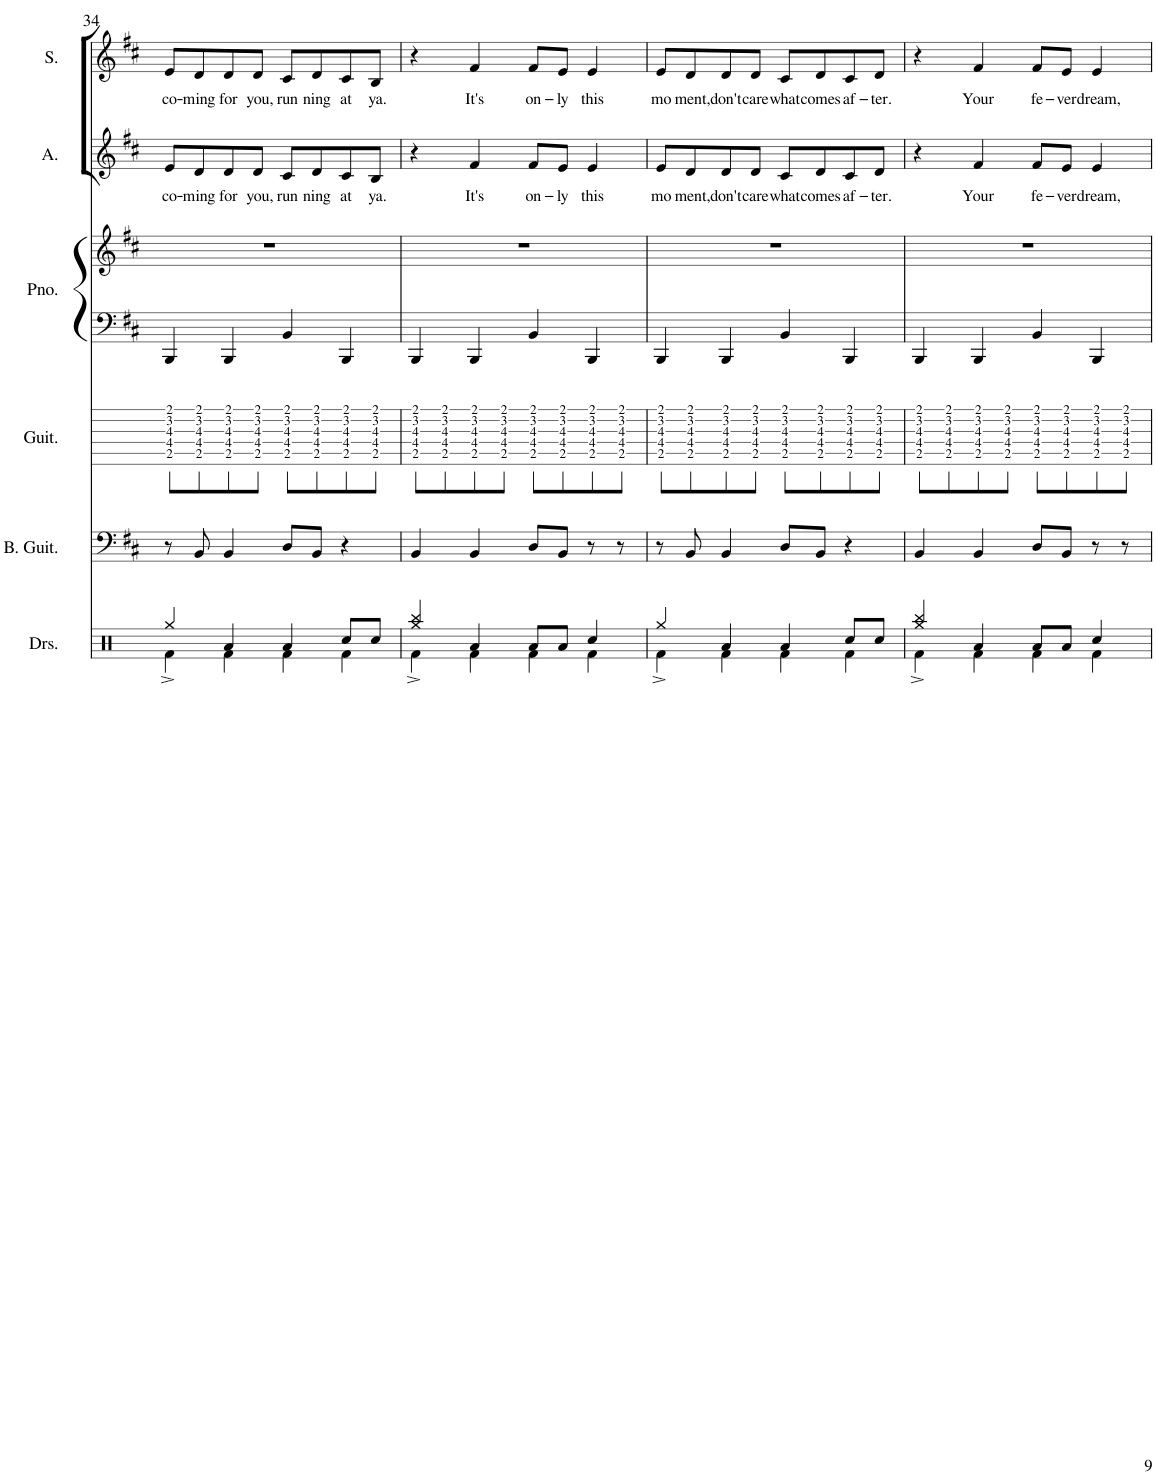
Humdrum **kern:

**kern	**kern	**kern	**kern	**text	**kern	**text
*part5	*part4	*part3	*part2	*part2	*part1	*part1
*staff5	*staff4	*staff3	*staff2	*staff2	*staff1	*staff1
*I"Bass Guitar	*I"Acoustic Guitar	*I"Piano	*I"Alto	*	*I"Soprano	*
*I'B. Guit.	*I'Guit.	*I'Pno.	*I'A.	*	*I'S.	*
!!LO:PB:g=z
*clefF4	*	*clefF4	*clefG2	*	*clefG2	*
*Trd7c12	*	*	*	*	*	*
*k[f#c#]	*k[f#c#]	*k[f#c#]	*k[f#c#]	*	*k[f#c#]	*
*M4/4	*M4/4	*M4/4	*M4/4	*	*M4/4	*
=34	=34	=34	=34	=34	=34	=34
!	!	!	!	!LO:LY:b	!	!LO:LY:b
8r	8BB\ 8F#\ 8B\ 8d\ 8f#\L	4BBB/	8e/L	co-	8e/L	co-
!	!	!	!	!LO:LY:b	!	!LO:LY:b
8BB/	8BB\ 8F#\ 8B\ 8d\ 8f#\	.	8d/	-ming	8d/	-ming
!	!	!	!	!LO:LY:b	!	!LO:LY:b
4BB/	8BB\ 8F#\ 8B\ 8d\ 8f#\	4BBB/	8d/	for	8d/	for
!	!	!	!	!LO:LY:b	!	!LO:LY:b
.	8BB\ 8F#\ 8B\ 8d\ 8f#\J	.	8d/J	you,	8d/J	you,
!	!	!	!	!LO:LY:b	!	!LO:LY:b
8D/L	8BB\ 8F#\ 8B\ 8d\ 8f#\L	4BB/	8c#/L	run-	8c#/L	run-
!	!	!	!	!LO:LY:b	!	!LO:LY:b
8BB/J	8BB\ 8F#\ 8B\ 8d\ 8f#\	.	8d/	-ning	8d/	-ning
!	!	!	!	!LO:LY:b	!	!LO:LY:b
4r	8BB\ 8F#\ 8B\ 8d\ 8f#\	4BBB/	8c#/	at	8c#/	at
!	!	!	!	!LO:LY:b	!	!LO:LY:b
.	8BB\ 8F#\ 8B\ 8d\ 8f#\J	.	8B/J	ya.	8B/J	ya.
=35	=35	=35	=35	=35	=35	=35
4BB/	8BB\ 8F#\ 8B\ 8d\ 8f#\L	4BBB/	4r	.	4r	.
.	8BB\ 8F#\ 8B\ 8d\ 8f#\	.	.	.	.	.
!	!	!	!	!LO:LY:b	!	!LO:LY:b
4BB/	8BB\ 8F#\ 8B\ 8d\ 8f#\	4BBB/	4f#/	It's	4f#/	It's
.	8BB\ 8F#\ 8B\ 8d\ 8f#\J	.	.	.	.	.
!	!	!	!	!LO:LY:b	!	!LO:LY:b
8D/L	8BB\ 8F#\ 8B\ 8d\ 8f#\L	4BB/	8f#/L	on-	8f#/L	on-
!	!	!	!	!LO:LY:b	!	!LO:LY:b
8BB/J	8BB\ 8F#\ 8B\ 8d\ 8f#\	.	8e/J	-ly	8e/J	-ly
!	!	!	!	!LO:LY:b	!	!LO:LY:b
8r	8BB\ 8F#\ 8B\ 8d\ 8f#\	4BBB/	4e/	this	4e/	this
8r	8BB\ 8F#\ 8B\ 8d\ 8f#\J	.	.	.	.	.
=36	=36	=36	=36	=36	=36	=36
!	!	!	!	!LO:LY:b	!	!LO:LY:b
8r	8BB\ 8F#\ 8B\ 8d\ 8f#\L	4BBB/	8e/L	mo-	8e/L	mo-
!	!	!	!	!LO:LY:b	!	!LO:LY:b
8BB/	8BB\ 8F#\ 8B\ 8d\ 8f#\	.	8d/	-ment,	8d/	-ment,
!	!	!	!	!LO:LY:b	!	!LO:LY:b
4BB/	8BB\ 8F#\ 8B\ 8d\ 8f#\	4BBB/	8d/	don't	8d/	don't
!	!	!	!	!LO:LY:b	!	!LO:LY:b
.	8BB\ 8F#\ 8B\ 8d\ 8f#\J	.	8d/J	care	8d/J	care
!	!	!	!	!LO:LY:b	!	!LO:LY:b
8D/L	8BB\ 8F#\ 8B\ 8d\ 8f#\L	4BB/	8c#/L	what	8c#/L	what
!	!	!	!	!LO:LY:b	!	!LO:LY:b
8BB/J	8BB\ 8F#\ 8B\ 8d\ 8f#\	.	8d/	comes	8d/	comes
!	!	!	!	!LO:LY:b	!	!LO:LY:b
4r	8BB\ 8F#\ 8B\ 8d\ 8f#\	4BBB/	8c#/	af-	8c#/	af-
!	!	!	!	!LO:LY:b	!	!LO:LY:b
.	8BB\ 8F#\ 8B\ 8d\ 8f#\J	.	8d/J	ter.	8d/J	ter.
=37	=37	=37	=37	=37	=37	=37
4BB/	8BB\ 8F#\ 8B\ 8d\ 8f#\L	4BBB/	4r	.	4r	.
.	8BB\ 8F#\ 8B\ 8d\ 8f#\	.	.	.	.	.
!	!	!	!	!LO:LY:b	!	!LO:LY:b
4BB/	8BB\ 8F#\ 8B\ 8d\ 8f#\	4BBB/	4f#/	Your	4f#/	Your
.	8BB\ 8F#\ 8B\ 8d\ 8f#\J	.	.	.	.	.
!	!	!	!	!LO:LY:b	!	!LO:LY:b
8D/L	8BB\ 8F#\ 8B\ 8d\ 8f#\L	4BB/	8f#/L	fe-	8f#/L	fe-
!	!	!	!	!LO:LY:b	!	!LO:LY:b
8BB/J	8BB\ 8F#\ 8B\ 8d\ 8f#\	.	8e/J	-ver	8e/J	-ver
!	!	!	!	!LO:LY:b	!	!LO:LY:b
8r	8BB\ 8F#\ 8B\ 8d\ 8f#\	4BBB/	4e/	dream,	4e/	dream,
8r	8BB\ 8F#\ 8B\ 8d\ 8f#\J	.	.	.	.	.
=	=	=	=	=	=	=
*-	*-	*-	*-	*-	*-	*-
